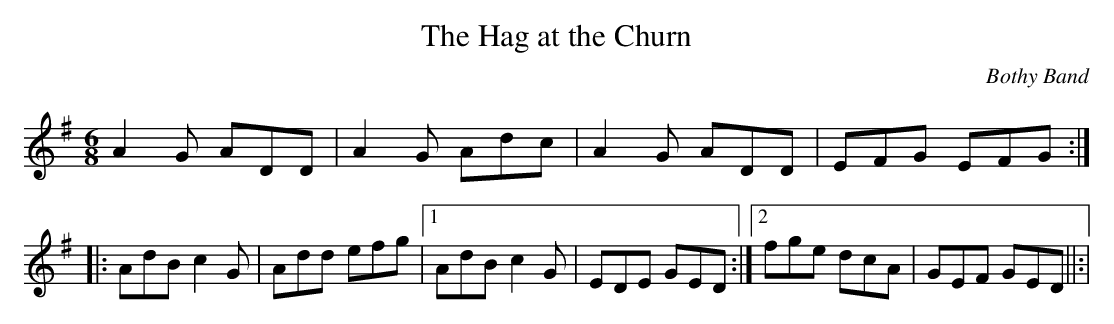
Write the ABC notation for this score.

X:1
T:Hag at the Churn, The
C:Bothy Band
M:6/8
L:1/8
K:G
A2 G ADD |A2 G Adc |A2 G ADD |EFG EFG ::AdB c2 G |Add efg |[1AdB c2 G |EDE GED :|[2fge dcA |GEF GED ||:|
